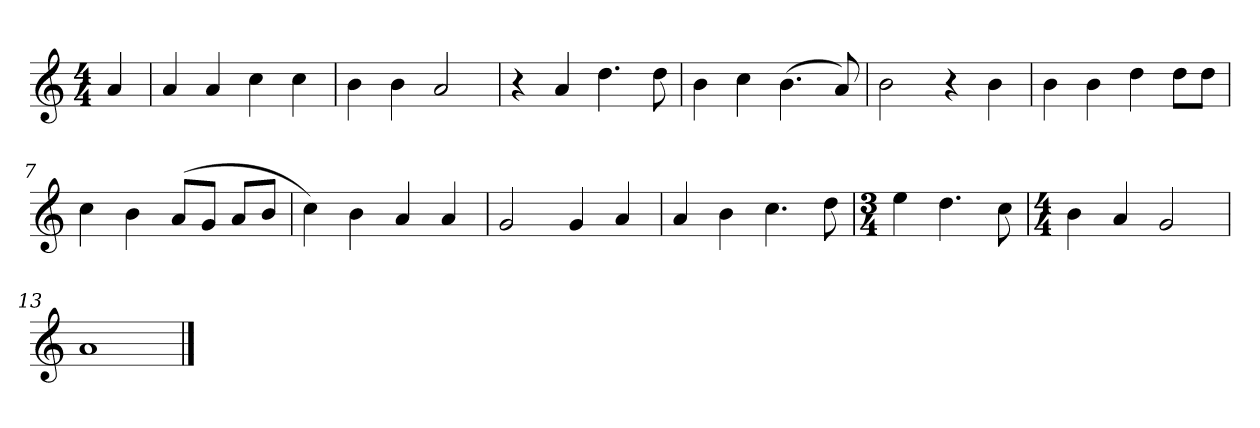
**kern
*part1
*staff1
*k[]
*M4/4
*MM120
=
4a
=1
4a
4a
4cc
4cc
=2
4b
4b
2a
=3
4r
4a
4.dd
8dd
=4
4b
4cc
(4.b
8a)
=5
2b
4r
4b
=6
4b
4b
4dd
8ddL
8ddJ
=7
4cc
4b
(8aL
8gJ
8aL
8bJ
=8
4cc)
4b
4a
4a
=9
2g
4g
4a
=10
4a
4b
4.cc
8dd
=11
*M3/4
4ee
4.dd
8cc
=12
*M4/4
4b
4a
2g
=13
1a
==
*-
